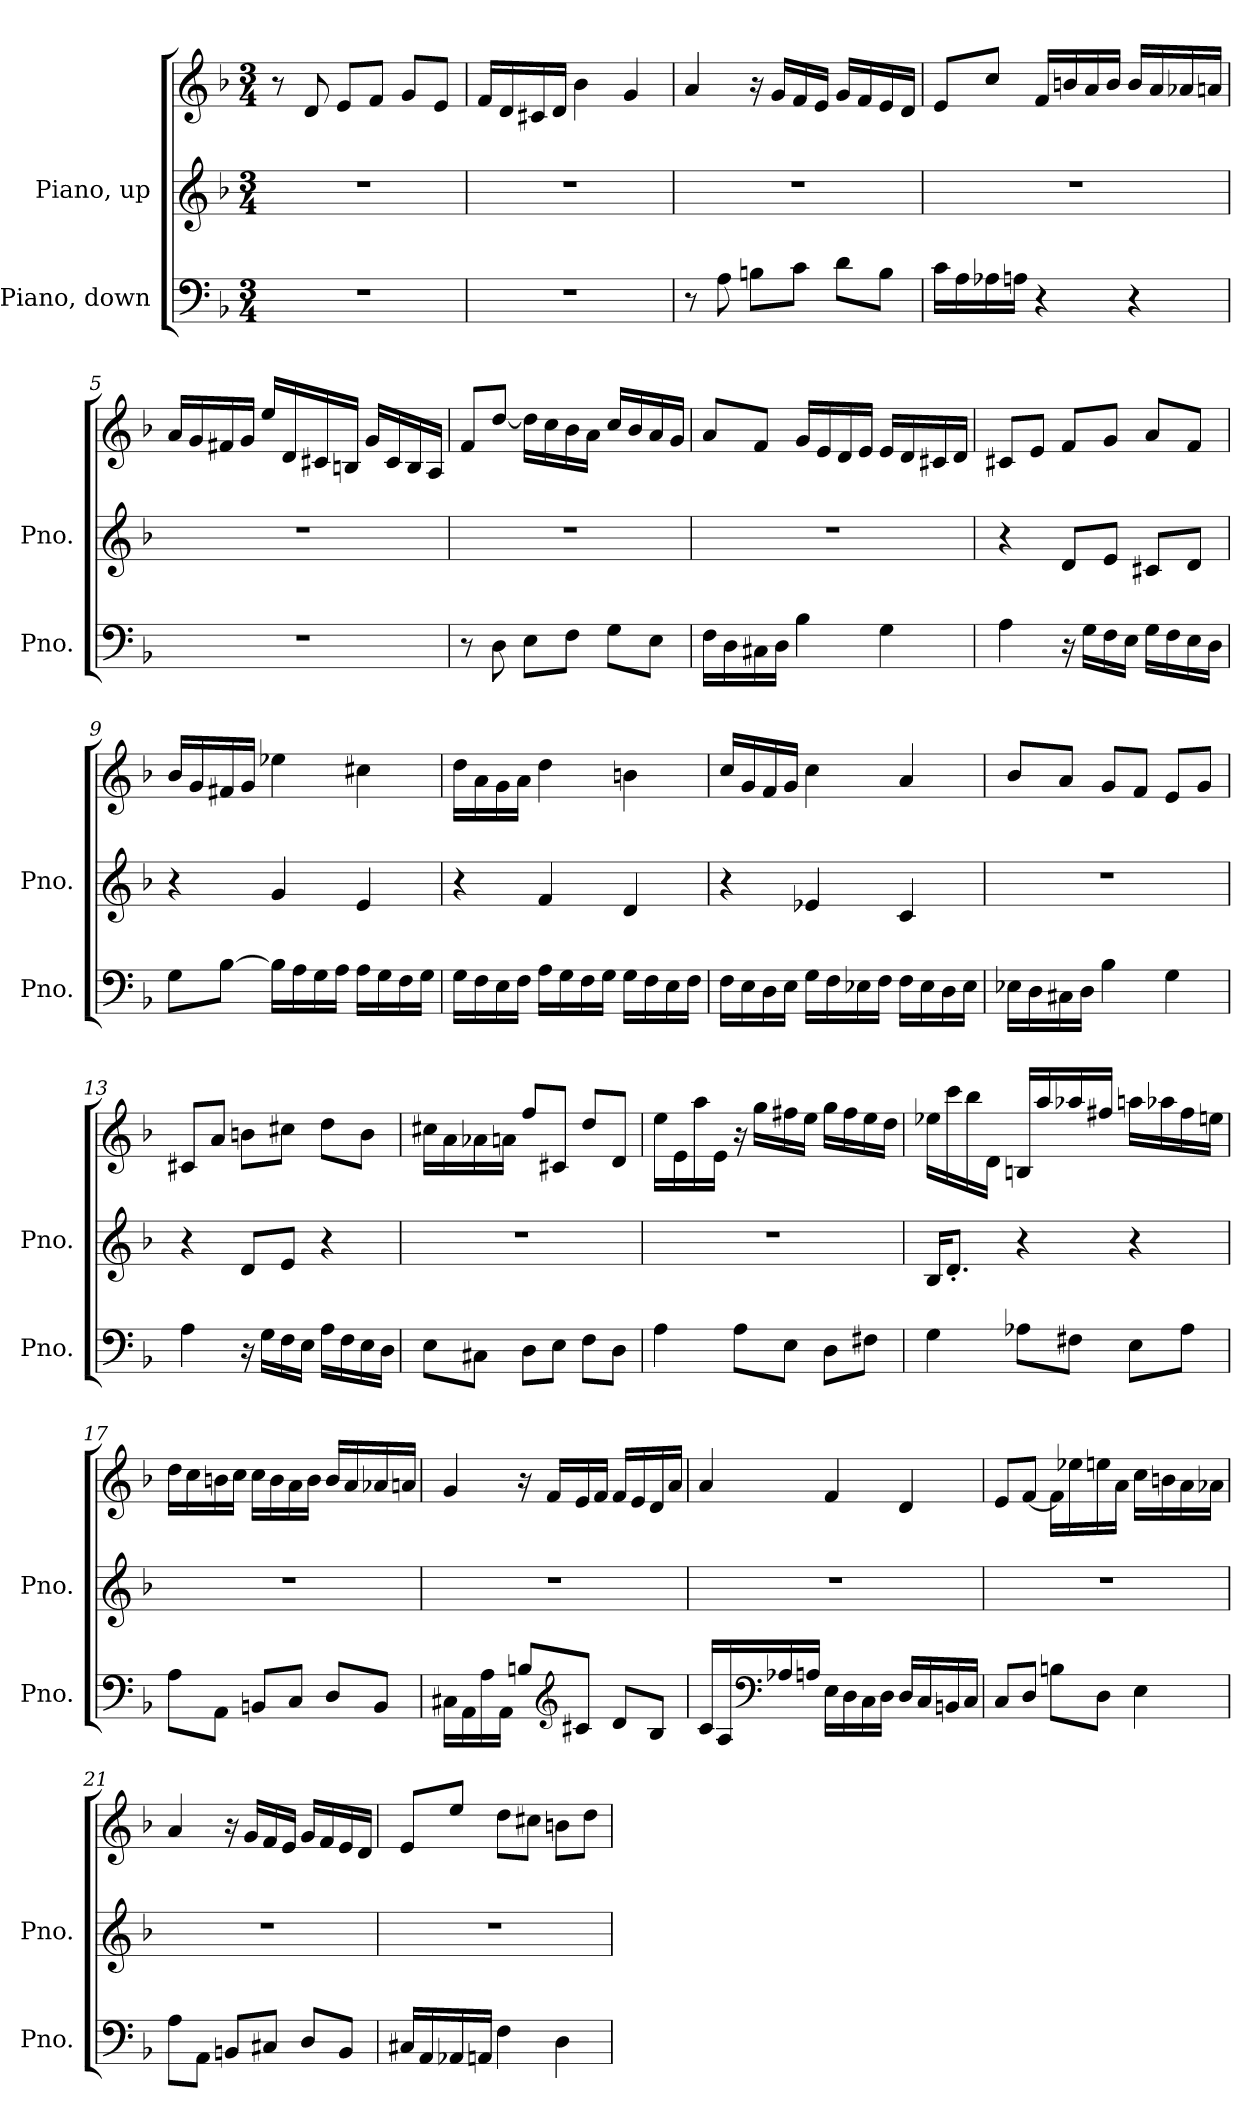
**kern	**kern	**kern
*part2	*part1	*part1
*staff3	*staff2	*staff1
*I"Piano, down	*I"Piano, up	*
*I'Pno.	*I'Pno.	*
*clefF4	*clefG2	*clefG2
*k[b-]	*k[b-]	*k[b-]
*M3/4	*M3/4	*M3/4
*MM82	*MM82	*MM82
=1	=1	=1
2.r	2.r	8r
.	.	8d/
.	.	8e/L
.	.	8f/J
.	.	8g/L
.	.	8e/J
=2	=2	=2
2.r	2.r	16f/LL
.	.	16d/
.	.	16c#X/
.	.	16d/JJ
.	.	4b-\
.	.	4g/
=3	=3	=3
8r	2.r	4a/
8A\	.	.
8Bn\L	.	16r
.	.	16g/LL
8c\J	.	16f/
.	.	16e/JJ
8d\L	.	16g/LL
.	.	16f/
8B\J	.	16e/
.	.	16d/JJ
!!LO:LB:g=z
=4	=4	=4
16c\LL	2.r	8e/L
16A\	.	.
16A-X\	.	8cc/J
16An\JJ	.	.
4r	.	16f/LL
.	.	16bn/
.	.	16a/
.	.	16b/JJ
4r	.	16b/LL
.	.	16a/
.	.	16a-X/
.	.	16an/JJ
=5	=5	=5
2.r	2.r	16a/LL
.	.	16g/
.	.	16f#X/
.	.	16g/JJ
.	.	16ee/LL
.	.	16d/
.	.	16c#X/
.	.	16Bn/JJ
.	.	16g/LL
.	.	16c#/
.	.	16B/
.	.	16A/JJ
=6	=6	=6
8r	2.r	8f/L
8D\	.	[8dd/J
8E\L	.	16dd\LL]
.	.	16cc\
8F\J	.	16b-\
.	.	16a\JJ
8G\L	.	16cc/LL
.	.	16b-/
8E\J	.	16a/
.	.	16g/JJ
!!LO:LB:g=z
=7	=7	=7
16F\LL	2.r	8a/L
16D\	.	.
16C#X\	.	8f/J
16D\JJ	.	.
4B-\	.	16g/LL
.	.	16e/
.	.	16d/
.	.	16e/JJ
4G\	.	16e/LL
.	.	16d/
.	.	16c#X/
.	.	16d/JJ
=8	=8	=8
4A\	4r	8c#X/L
.	.	8e/J
16r	8d/L	8f/L
16G\LL	.	.
16F\	8e/J	8g/J
16E\JJ	.	.
16G\LL	8c#X/L	8a/L
16F\	.	.
16E\	8d/J	8f/J
16D\JJ	.	.
=9	=9	=9
8G\L	4r	16b-/LL
.	.	16g/
[8B-\J	.	16f#X/
.	.	16g/JJ
16B-\LL]	4g/	4ee-X\
16A\	.	.
16G\	.	.
16A\JJ	.	.
16A\LL	4e/	4cc#X\
16G\	.	.
16F\	.	.
16G\JJ	.	.
!!LO:LB:g=z
=10	=10	=10
16G\LL	4r	16dd\LL
16F\	.	16a\
16E\	.	16g\
16F\JJ	.	16a\JJ
16A\LL	4f/	4dd\
16G\	.	.
16F\	.	.
16G\JJ	.	.
16G\LL	4d/	4bn\
16F\	.	.
16E\	.	.
16F\JJ	.	.
=11	=11	=11
16F\LL	4r	16cc/LL
16E\	.	16g/
16D\	.	16f/
16E\JJ	.	16g/JJ
16G\LL	4e-X/	4cc\
16F\	.	.
16E-X\	.	.
16F\JJ	.	.
16F\LL	4c/	4a/
16E-\	.	.
16D\	.	.
16E-\JJ	.	.
=12	=12	=12
16E-X\LL	2.r	8b-/L
16D\	.	.
16C#X\	.	8a/J
16D\JJ	.	.
4B-\	.	8g/L
.	.	8f/J
4G\	.	8e/L
.	.	8g/J
!!LO:PB:g=z
=13	=13	=13
4A\	4r	8c#X/L
.	.	8a/J
16r	8d/L	8bn\L
16G\LL	.	.
16F\	8e/J	8cc#X\J
16E\JJ	.	.
16A\LL	4r	8dd\L
16F\	.	.
16E\	.	8b\J
16D\JJ	.	.
=14	=14	=14
8E\L	2.r	16cc#X\LL
.	.	16a\
8C#X\J	.	16a-X\
.	.	16an\JJ
8D\L	.	8ff/L
8E\J	.	8c#X/J
8F\L	.	8dd/L
8D\J	.	8d/J
=15	=15	=15
4A\	2.r	16ee\LL
.	.	16e\
.	.	16aa\
.	.	16e\JJ
8A\L	.	16r
.	.	16gg\LL
8E\J	.	16ff#X\
.	.	16ee\JJ
8D\L	.	16gg\LL
.	.	16ff#\
8F#X\J	.	16ee\
.	.	16dd\JJ
!!LO:LB:g=z
=16	=16	=16
4G\	16B-/KL	16ee-X\LL
.	8.d'/J	16ccc\
.	.	16bb-\
.	.	16d\JJ
8A-X\L	4r	16Bn/LL
.	.	16aa/
8F#X\J	.	16aa-X/
.	.	16ff#X/JJ
8E\L	4r	16aan\LL
.	.	16aa-X\
8A-\J	.	16ff#\
.	.	16een\JJ
=17	=17	=17
8A\L	2.r	16dd\LL
.	.	16cc\
8AA\J	.	16bn\
.	.	16cc\JJ
8BBn/L	.	16cc\LL
.	.	16b\
8C/J	.	16a\
.	.	16b\JJ
8D/L	.	16b/LL
.	.	16a/
8BB/J	.	16a-X/
.	.	16an/JJ
!!LO:LB:g=z
=18	=18	=18
16C#X\LL	2.r	4g/
16AA\	.	.
16A\	.	.
16AA\JJ	.	.
8Bn/L	.	16r
.	.	16f/LL
*clefG2	*	*
8c#X/J	.	16e/
.	.	16f/JJ
8d/L	.	16f/LL
.	.	16e/
8B/J	.	16d/
.	.	16a/JJ
=19	=19	=19
16c/LL	2.r	4a/
16A/	.	.
*clefF4	*	*
16A-X/	.	.
16An/JJ	.	.
16E\LL	.	4f/
16D\	.	.
16C\	.	.
16D\JJ	.	.
16D/LL	.	4d/
16C/	.	.
16BBn/	.	.
16C/JJ	.	.
!!LO:LB:g=z
=20	=20	=20
8C/L	2.r	8e/L
8D/J	.	[8f/J
8Bn\L	.	16f\LL]
.	.	16ee-X\
8D\J	.	16een\
.	.	16a\JJ
4E\	.	16cc\LL
.	.	16bn\
.	.	16a\
.	.	16a-X\JJ
=21	=21	=21
8A\L	2.r	4a/
8AA\J	.	.
8BBn/L	.	16r
.	.	16g/LL
8C#X/J	.	16f/
.	.	16e/JJ
8D/L	.	16g/LL
.	.	16f/
8BB/J	.	16e/
.	.	16d/JJ
=22	=22	=22
16C#X/LL	2.r	8e/L
16AA/	.	.
16AA-X/	.	8ee/J
16AAn/JJ	.	.
4F\	.	8dd\L
.	.	8cc#X\J
4D\	.	8bn\L
.	.	8dd\J
=	=	=
*-	*-	*-
